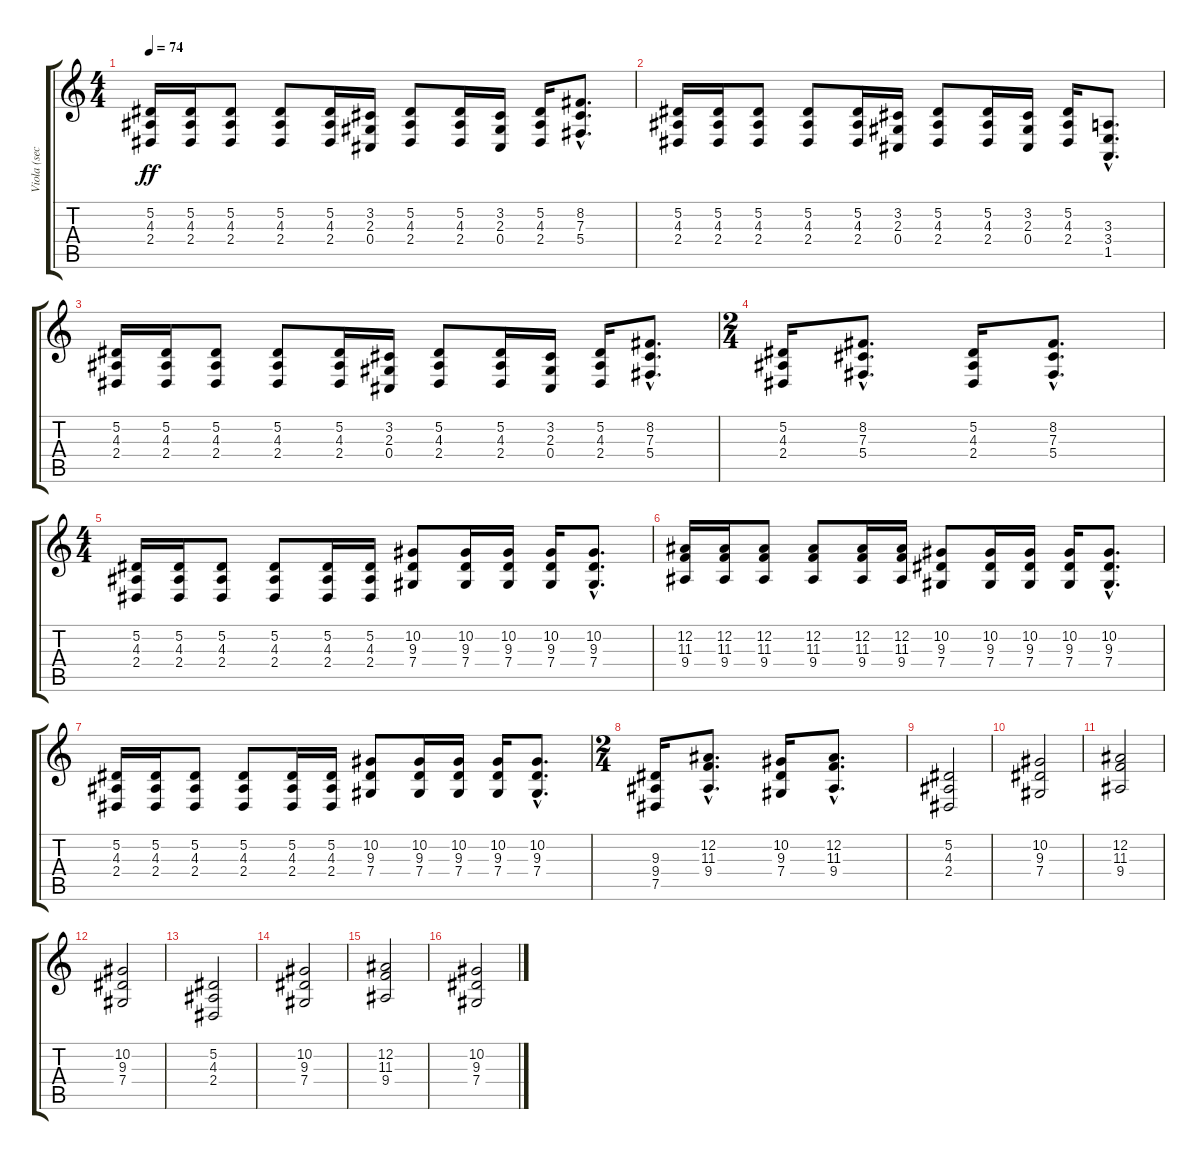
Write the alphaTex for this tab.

\track ("Viola (section)" "Viola (sec") {instrument viola}
\staff {score tabs}
\tuning (Eb4 Bb3 Gb3 Db3 Ab2 Eb2) {hide}
\ts (4 4)
\tempo 74
\clef g2
\ks c
(5.2 4.3 2.4).16{dy ff} (5.2 4.3 2.4).16 (5.2 4.3 2.4).8 (5.2 4.3 2.4).8 (5.2 4.3 2.4).16 (3.2 2.3 0.4).16 (5.2 4.3 2.4).8 (5.2 4.3 2.4).16 (3.2 2.3 0.4).16 (5.2 4.3 2.4).16 (8.2{hac} 7.3{hac} 5.4{hac}).8{d} |
(5.2 4.3 2.4).16 (5.2 4.3 2.4).16 (5.2 4.3 2.4).8 (5.2 4.3 2.4).8 (5.2 4.3 2.4).16 (3.2 2.3 0.4).16 (5.2 4.3 2.4).8 (5.2 4.3 2.4).16 (3.2 2.3 0.4).16 (5.2 4.3 2.4).16 (3.3{hac} 3.4{hac} 1.5{hac}).8{d} |
(5.2 4.3 2.4).16 (5.2 4.3 2.4).16 (5.2 4.3 2.4).8 (5.2 4.3 2.4).8 (5.2 4.3 2.4).16 (3.2 2.3 0.4).16 (5.2 4.3 2.4).8 (5.2 4.3 2.4).16 (3.2 2.3 0.4).16 (5.2 4.3 2.4).16 (8.2{hac} 7.3{hac} 5.4{hac}).8{d} |
\ts (2 4)
(5.2 4.3 2.4).16 (8.2{hac} 7.3{hac} 5.4{hac}).8{d} (5.2 4.3 2.4).16 (8.2{hac} 7.3{hac} 5.4{hac}).8{d} |
\ts (4 4)
(5.2 4.3 2.4).16 (5.2 4.3 2.4).16 (5.2 4.3 2.4).8 (5.2 4.3 2.4).8 (5.2 4.3 2.4).16 (5.2 4.3 2.4).16 (10.2 9.3 7.4).8 (10.2 9.3 7.4).16 (10.2 9.3 7.4).16 (10.2 9.3 7.4).16 (10.2{hac} 9.3{hac} 7.4{hac}).8{d} |
(12.2 11.3 9.4).16 (12.2 11.3 9.4).16 (12.2 11.3 9.4).8 (12.2 11.3 9.4).8 (12.2 11.3 9.4).16 (12.2 11.3 9.4).16 (10.2 9.3 7.4).8 (10.2 9.3 7.4).16 (10.2 9.3 7.4).16 (10.2 9.3 7.4).16 (10.2{hac} 9.3{hac} 7.4{hac}).8{d} |
(5.2 4.3 2.4).16 (5.2 4.3 2.4).16 (5.2 4.3 2.4).8 (5.2 4.3 2.4).8 (5.2 4.3 2.4).16 (5.2 4.3 2.4).16 (10.2 9.3 7.4).8 (10.2 9.3 7.4).16 (10.2 9.3 7.4).16 (10.2 9.3 7.4).16 (10.2{hac} 9.3{hac} 7.4{hac}).8{d} |
\ts (2 4)
(9.3 9.4 7.5).16 (12.2{hac} 11.3{hac} 9.4{hac}).8{d} (10.2 9.3 7.4).16 (12.2{hac} 11.3{hac} 9.4{hac}).8{d} |
(5.2 4.3 2.4).2 |
(10.2 9.3 7.4).2 |
(12.2 11.3 9.4).2 |
(10.2 9.3 7.4).2 |
(5.2 4.3 2.4).2 |
(10.2 9.3 7.4).2 |
(12.2 11.3 9.4).2 |
(10.2 9.3 7.4).2
